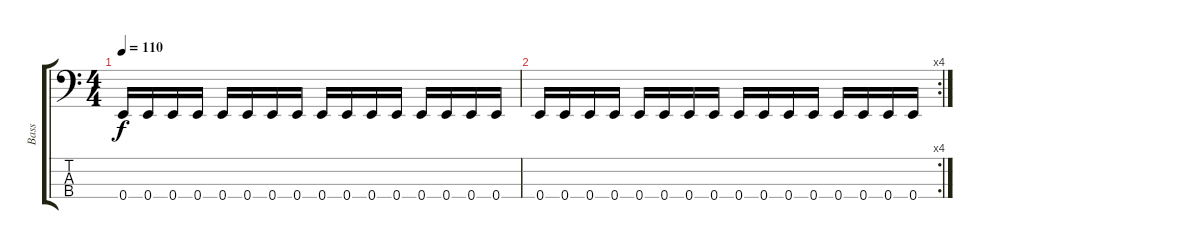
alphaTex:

\track ("Bass" "Bass") {instrument electricbassfinger}
\staff {score tabs}
\tuning (G2 D2 A1 E1) {hide}
\ts (4 4)
\tempo 110
\clef f4
\ks c
0.4.16{dy f} 0.4.16 0.4.16 0.4.16 0.4.16 0.4.16 0.4.16 0.4.16 0.4.16 0.4.16 0.4.16 0.4.16 0.4.16 0.4.16 0.4.16 0.4.16 |
\rc 4
0.4.16 0.4.16 0.4.16 0.4.16 0.4.16 0.4.16 0.4.16 0.4.16 0.4.16 0.4.16 0.4.16 0.4.16 0.4.16 0.4.16 0.4.16 0.4.16
